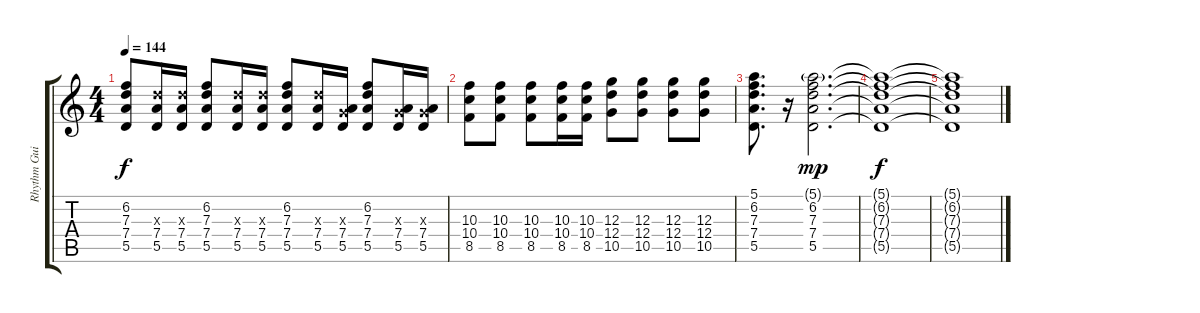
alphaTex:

\track ("Rhythm Guitar 1" "Rhythm Gui") {instrument distortionguitar}
\staff {score tabs}
\tuning (E4 B3 G3 D3 A2 E2) {hide}
\ts (4 4)
\tempo 144
\clef g2
\ks c
(6.2 7.3 7.4 5.5).8{dy f} (7.3{x} 7.4 5.5).16 (7.3{x} 7.4 5.5).16 (6.2 7.3 7.4 5.5).8 (7.3{x} 7.4 5.5).16 (7.3{x} 7.4 5.5).16 (6.2 7.3 7.4 5.5).8 (7.3{x} 7.4 5.5).16 (0.3{x} 7.4 5.5).16 (6.2 7.3 7.4 5.5).8 (0.3{x} 7.4 5.5).16 (0.3{x} 7.4 5.5).16 |
(10.3 10.4 8.5).8 (10.3 10.4 8.5).8 (10.3 10.4 8.5).8 (10.3 10.4 8.5).16 (10.3 10.4 8.5).16 (12.3 12.4 10.5).8 (12.3 12.4 10.5).8 (12.3 12.4 10.5).8 (12.3 12.4 10.5).8 |
(5.1 6.2 7.3 7.4 5.5).8{d} r.16 (5.1{g} 6.2 7.3 7.4 5.5).2{d dy mp} |
(5.1{t} 6.2{t} 7.3{t} 7.4{t} 5.5{t}).1{dy f volume 12} |
(5.1{t} 6.2{t} 7.3{t} 7.4{t} 5.5{t}).1{volume 10}
